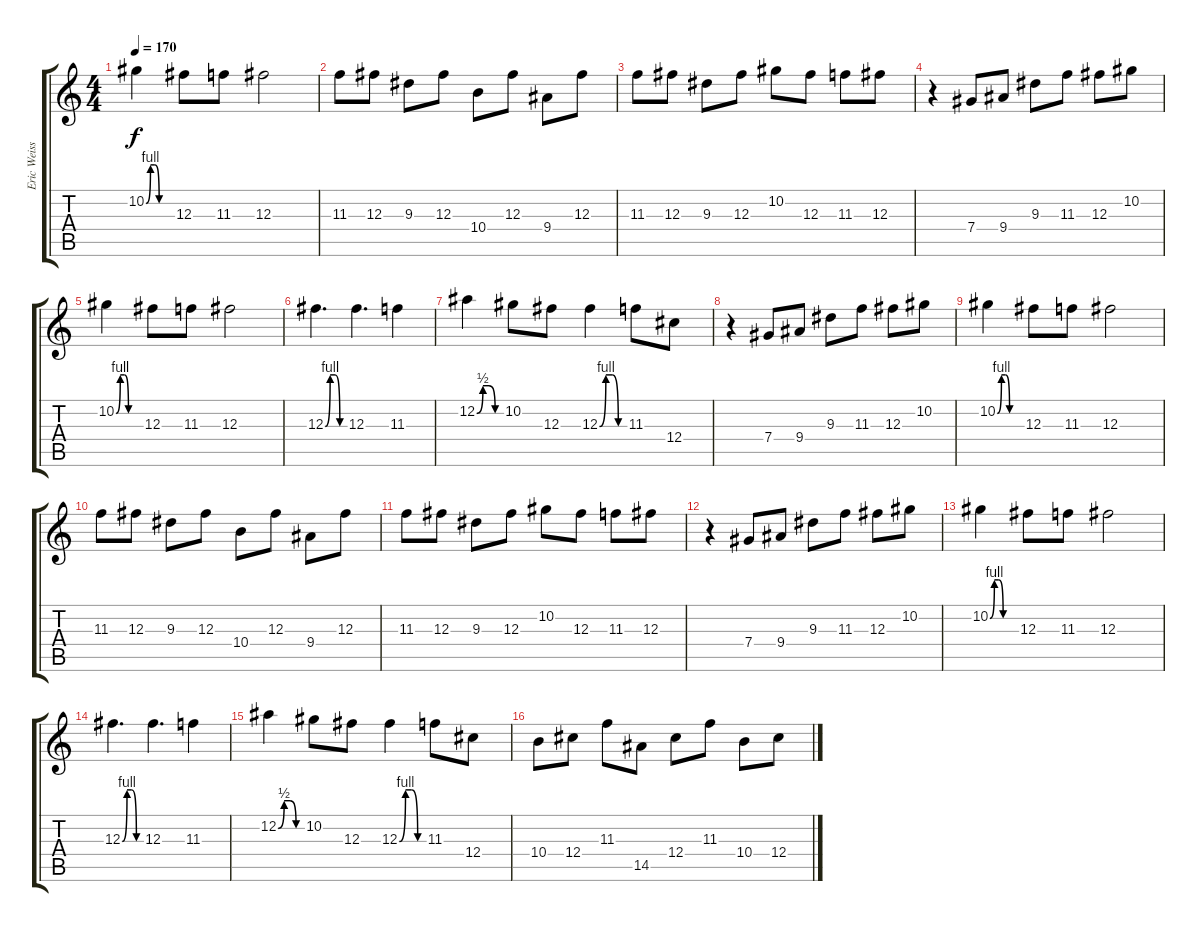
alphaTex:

\track ("Eric Weiss - Lead" "Eric Weiss") {instrument overdrivenguitar}
\staff {score tabs}
\tuning (Eb4 Bb3 Gb3 Db3 Ab2 Eb2) {hide}
\ts (4 4)
\tempo 170
\clef g2
\ks c
10.2{be (custom 0 0 10 4 20 4 30 0 60 0)}.4{dy f} 12.3.8 11.3.8 12.3.2 |
11.3.8 12.3.8 9.3.8 12.3.8 10.4.8 12.3.8 9.4.8 12.3.8 |
11.3.8 12.3.8 9.3.8 12.3.8 10.2.8 12.3.8 11.3.8 12.3.8 |
r.4 7.4.8 9.4.8 9.3.8 11.3.8 12.3.8 10.2.8 |
10.2{be (custom 0 0 10 4 20 4 30 0 60 0)}.4 12.3.8 11.3.8 12.3.2 |
12.3{be (custom 0 0 15 4 30 4 45 0 60 0)}.4{d} 12.3.4{d} 11.3.4 |
12.2{be (custom 0 0 15 2 30 2 45 0 60 0)}.4 10.2.8 12.3.8 12.3{be (custom 0 0 15 4 30 4 45 0 60 0)}.4 11.3.8 12.4.8 |
r.4 7.4.8 9.4.8 9.3.8 11.3.8 12.3.8 10.2.8 |
10.2{be (custom 0 0 10 4 20 4 30 0 60 0)}.4 12.3.8 11.3.8 12.3.2 |
11.3.8 12.3.8 9.3.8 12.3.8 10.4.8 12.3.8 9.4.8 12.3.8 |
11.3.8 12.3.8 9.3.8 12.3.8 10.2.8 12.3.8 11.3.8 12.3.8 |
r.4 7.4.8 9.4.8 9.3.8 11.3.8 12.3.8 10.2.8 |
10.2{be (custom 0 0 10 4 20 4 30 0 60 0)}.4 12.3.8 11.3.8 12.3.2 |
12.3{be (custom 0 0 15 4 30 4 45 0 60 0)}.4{d} 12.3.4{d} 11.3.4 |
12.2{be (custom 0 0 15 2 30 2 45 0 60 0)}.4 10.2.8 12.3.8 12.3{be (custom 0 0 15 4 30 4 45 0 60 0)}.4 11.3.8 12.4.8 |
10.4.8 12.4.8 11.3.8 14.5.8 12.4.8 11.3.8 10.4.8 12.4.8
